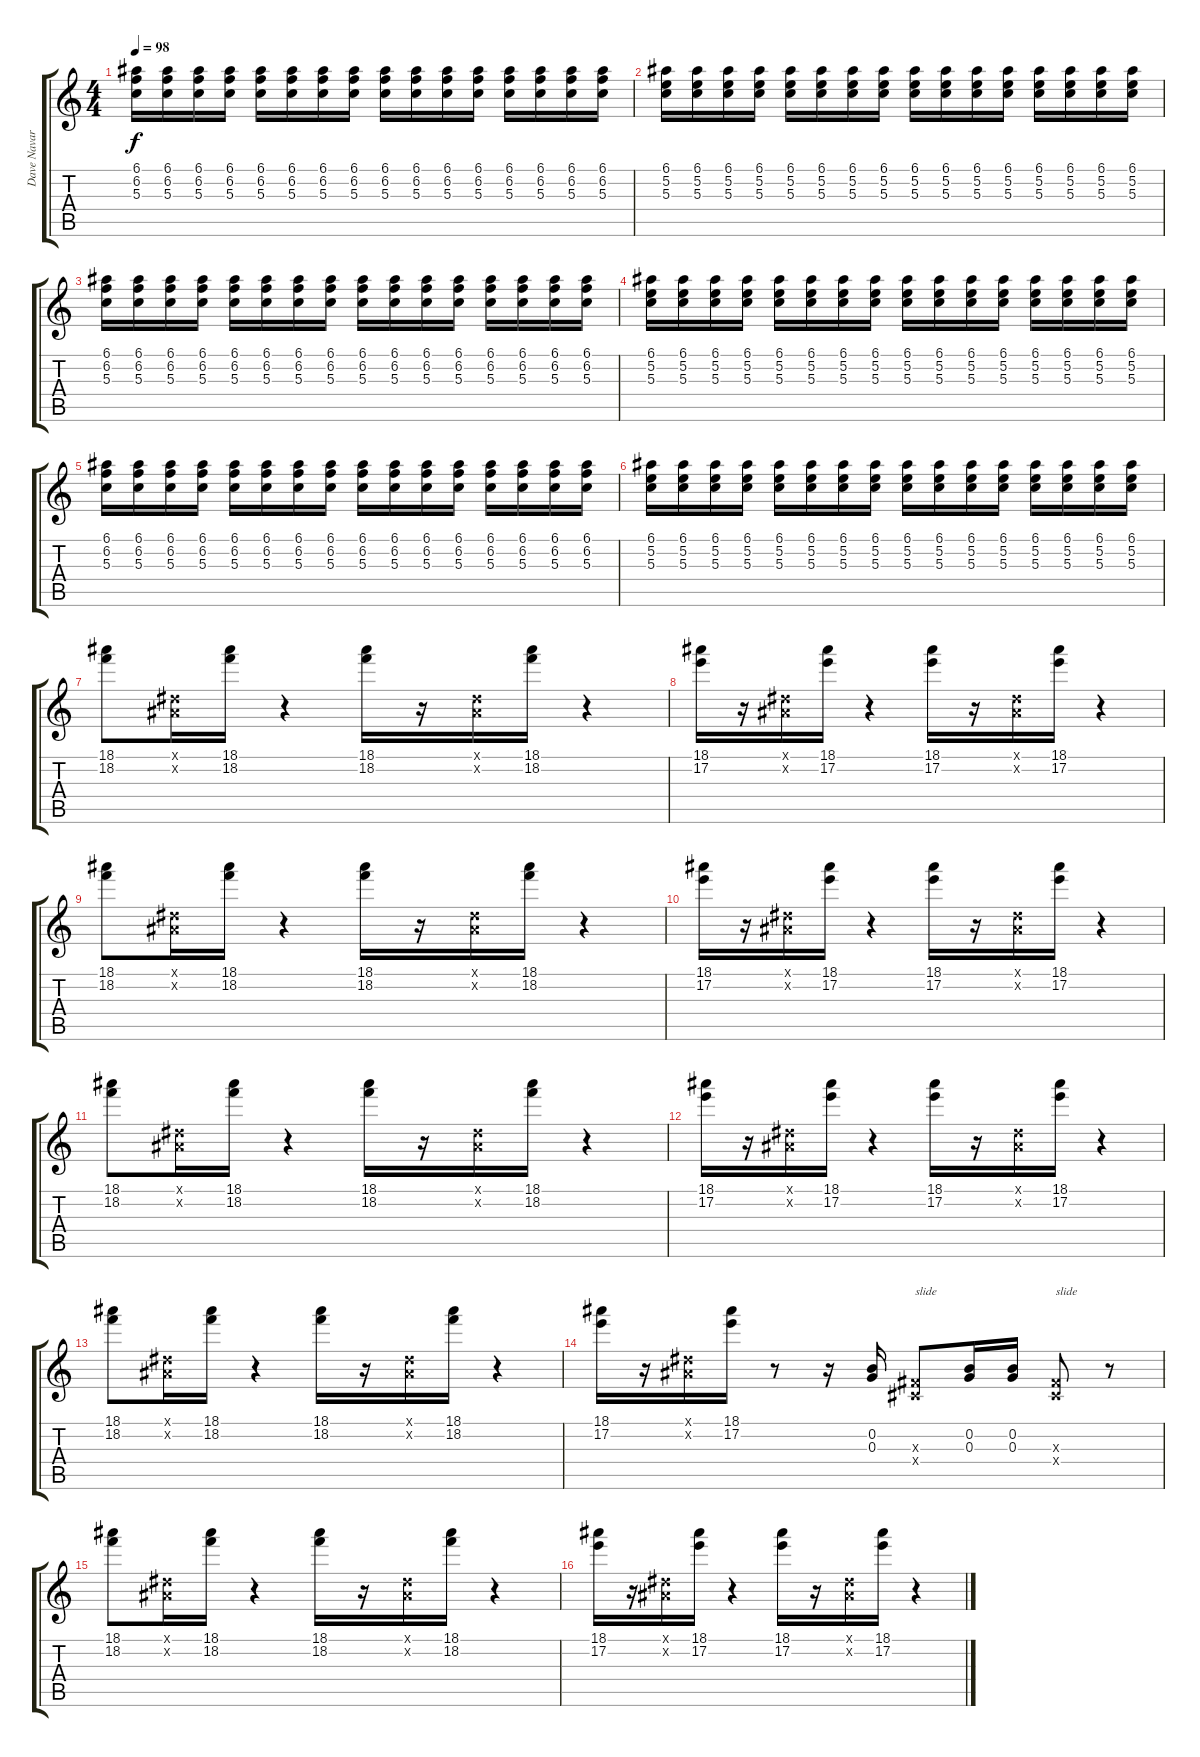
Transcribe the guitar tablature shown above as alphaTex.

\track ("Dave Navarro" "Dave Navar") {instrument electricguitarclean}
\staff {score tabs}
\tuning (E4 B3 G3 D3 A2 E2) {hide}
\ts (4 4)
\tempo 98
\clef g2
\ks c
(6.1 6.2 5.3).16{dy f} (6.1 6.2 5.3).16 (6.1 6.2 5.3).16 (6.1 6.2 5.3).16 (6.1 6.2 5.3).16 (6.1 6.2 5.3).16 (6.1 6.2 5.3).16 (6.1 6.2 5.3).16 (6.1 6.2 5.3).16 (6.1 6.2 5.3).16 (6.1 6.2 5.3).16 (6.1 6.2 5.3).16 (6.1 6.2 5.3).16 (6.1 6.2 5.3).16 (6.1 6.2 5.3).16 (6.1 6.2 5.3).16 |
(6.1 5.2 5.3).16 (6.1 5.2 5.3).16 (6.1 5.2 5.3).16 (6.1 5.2 5.3).16 (6.1 5.2 5.3).16 (6.1 5.2 5.3).16 (6.1 5.2 5.3).16 (6.1 5.2 5.3).16 (6.1 5.2 5.3).16 (6.1 5.2 5.3).16 (6.1 5.2 5.3).16 (6.1 5.2 5.3).16 (6.1 5.2 5.3).16 (6.1 5.2 5.3).16 (6.1 5.2 5.3).16 (6.1 5.2 5.3).16 |
(6.1 6.2 5.3).16 (6.1 6.2 5.3).16 (6.1 6.2 5.3).16 (6.1 6.2 5.3).16 (6.1 6.2 5.3).16 (6.1 6.2 5.3).16 (6.1 6.2 5.3).16 (6.1 6.2 5.3).16 (6.1 6.2 5.3).16 (6.1 6.2 5.3).16 (6.1 6.2 5.3).16 (6.1 6.2 5.3).16 (6.1 6.2 5.3).16 (6.1 6.2 5.3).16 (6.1 6.2 5.3).16 (6.1 6.2 5.3).16 |
(6.1 5.2 5.3).16 (6.1 5.2 5.3).16 (6.1 5.2 5.3).16 (6.1 5.2 5.3).16 (6.1 5.2 5.3).16 (6.1 5.2 5.3).16 (6.1 5.2 5.3).16 (6.1 5.2 5.3).16 (6.1 5.2 5.3).16 (6.1 5.2 5.3).16 (6.1 5.2 5.3).16 (6.1 5.2 5.3).16 (6.1 5.2 5.3).16 (6.1 5.2 5.3).16 (6.1 5.2 5.3).16 (6.1 5.2 5.3).16 |
(6.1 6.2 5.3).16 (6.1 6.2 5.3).16 (6.1 6.2 5.3).16 (6.1 6.2 5.3).16 (6.1 6.2 5.3).16 (6.1 6.2 5.3).16 (6.1 6.2 5.3).16 (6.1 6.2 5.3).16 (6.1 6.2 5.3).16 (6.1 6.2 5.3).16 (6.1 6.2 5.3).16 (6.1 6.2 5.3).16 (6.1 6.2 5.3).16 (6.1 6.2 5.3).16 (6.1 6.2 5.3).16 (6.1 6.2 5.3).16 |
(6.1 5.2 5.3).16 (6.1 5.2 5.3).16 (6.1 5.2 5.3).16 (6.1 5.2 5.3).16 (6.1 5.2 5.3).16 (6.1 5.2 5.3).16 (6.1 5.2 5.3).16 (6.1 5.2 5.3).16 (6.1 5.2 5.3).16 (6.1 5.2 5.3).16 (6.1 5.2 5.3).16 (6.1 5.2 5.3).16 (6.1 5.2 5.3).16 (6.1 5.2 5.3).16 (6.1 5.2 5.3).16 (6.1 5.2 5.3).16 |
(18.1 18.2).8 (-1.1{x} -1.2{x}).16 (18.1 18.2).16 r.4 (18.1 18.2).16 r.16 (-1.1{x} -1.2{x}).16 (18.1 18.2).16 r.4 |
(18.1 17.2).16 r.16 (-1.1{x} -1.2{x}).16 (18.1 17.2).16 r.4 (18.1 17.2).16 r.16 (-1.1{x} -1.2{x}).16 (18.1 17.2).16 r.4 |
(18.1 18.2).8 (-1.1{x} -1.2{x}).16 (18.1 18.2).16 r.4 (18.1 18.2).16 r.16 (-1.1{x} -1.2{x}).16 (18.1 18.2).16 r.4 |
(18.1 17.2).16 r.16 (-1.1{x} -1.2{x}).16 (18.1 17.2).16 r.4 (18.1 17.2).16 r.16 (-1.1{x} -1.2{x}).16 (18.1 17.2).16 r.4 |
(18.1 18.2).8 (-1.1{x} -1.2{x}).16 (18.1 18.2).16 r.4 (18.1 18.2).16 r.16 (-1.1{x} -1.2{x}).16 (18.1 18.2).16 r.4 |
(18.1 17.2).16 r.16 (-1.1{x} -1.2{x}).16 (18.1 17.2).16 r.4 (18.1 17.2).16 r.16 (-1.1{x} -1.2{x}).16 (18.1 17.2).16 r.4 |
(18.1 18.2).8 (-1.1{x} -1.2{x}).16 (18.1 18.2).16 r.4 (18.1 18.2).16 r.16 (-1.1{x} -1.2{x}).16 (18.1 18.2).16 r.4 |
(18.1 17.2).16 r.16 (-1.1{x} -1.2{x}).16 (18.1 17.2).16 r.8 r.16 (0.2 0.3).16 (-1.3{x} -1.4{x}).8{txt "slide"} (0.2 0.3).16 (0.2 0.3).16 (-1.3{x} -1.4{x}).8{txt "slide"} r.8 |
(18.1 18.2).8 (-1.1{x} -1.2{x}).16 (18.1 18.2).16 r.4 (18.1 18.2).16 r.16 (-1.1{x} -1.2{x}).16 (18.1 18.2).16 r.4 |
(18.1 17.2).16 r.16 (-1.1{x} -1.2{x}).16 (18.1 17.2).16 r.4 (18.1 17.2).16 r.16 (-1.1{x} -1.2{x}).16 (18.1 17.2).16 r.4
